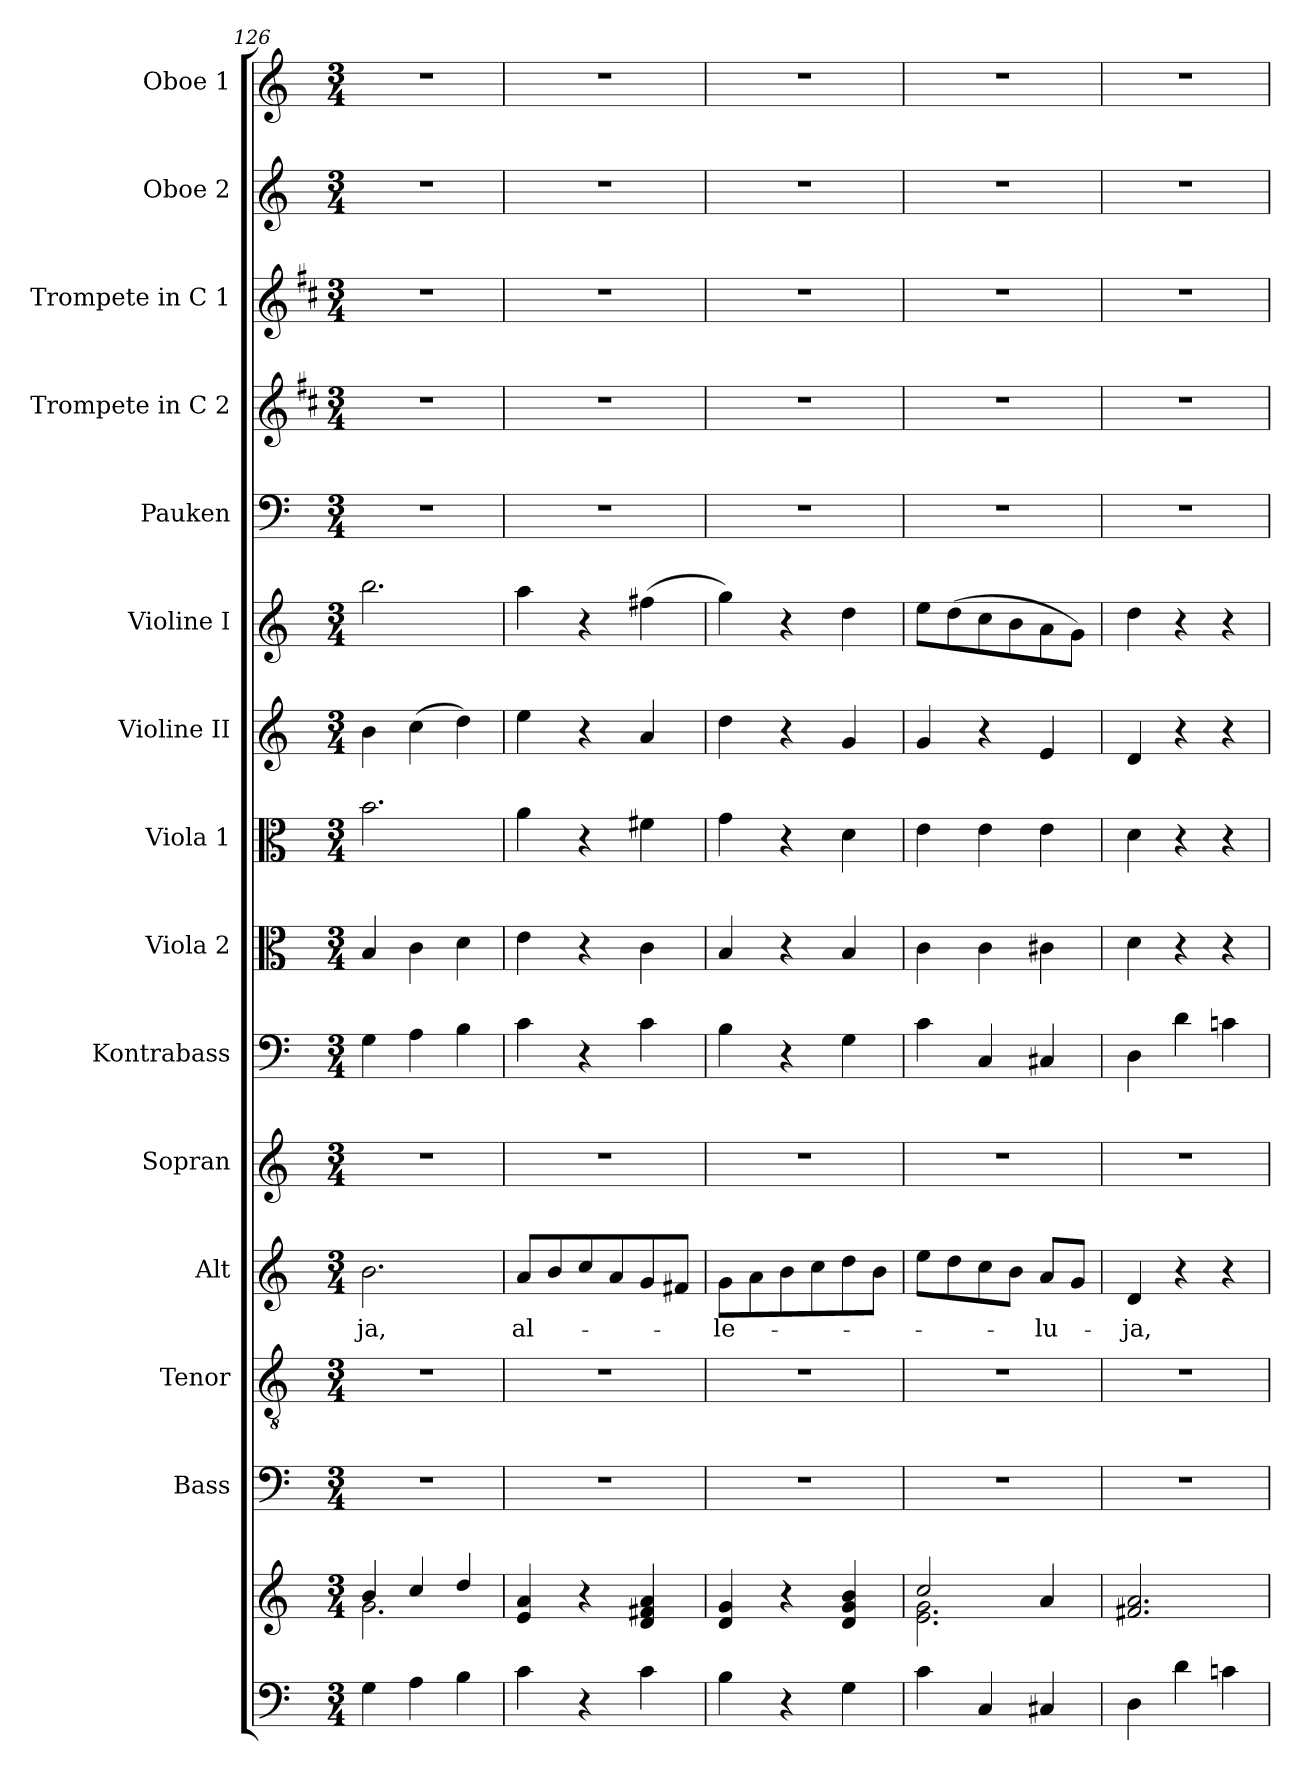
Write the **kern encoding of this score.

**kern	**kern	**kern	**kern	**kern	**text	**kern	**kern	**kern	**kern	**kern	**kern	**kern	**kern	**kern	**kern	**kern
*part15	*part15	*part14	*part13	*part12	*part12	*part11	*part10	*part9	*part8	*part7	*part6	*part5	*part4	*part3	*part2	*part1
*staff16	*staff15	*staff14	*staff13	*staff12	*staff12	*staff11	*staff10	*staff9	*staff8	*staff7	*staff6	*staff5	*staff4	*staff3	*staff2	*staff1
*	*	*I"Bass	*I"Tenor	*I"Alt	*	*I"Sopran	*I"Kontrabass	*I"Viola 2	*I"Viola 1	*I"Violine II	*I"Violine I	*I"Pauken	*I"Trompete in C 2	*I"Trompete in C 1	*I"Oboe 2	*I"Oboe 1
*	*	*I'B.	*I'T.	*I'A.	*	*I'S.	*I'Kb.	*I'Vla. 2	*I'Vla. 1	*I'Vl. II	*I'Vl. I	*I'Pauk.	*I'Trp. C 2	*I'Trp. C 1	*I'Ob. 2	*I'Ob. 1
*clefF4	*clefG2	*clefF4	*clefGv2	*clefG2	*	*clefG2	*clefF4	*clefC3	*clefC3	*clefG2	*clefG2	*clefF4	*clefG2	*clefG2	*clefG2	*clefG2
*	*	*	*	*	*	*	*ITrd7c12	*	*	*	*	*	*ITrd1c2	*ITrd1c2	*	*
*k[]	*k[]	*k[]	*k[]	*k[]	*	*k[]	*k[]	*k[]	*k[]	*k[]	*k[]	*k[]	*k[]	*k[]	*k[]	*k[]
*C:	*C:	*C:	*C:	*C:	*	*C:	*C:	*C:	*C:	*C:	*C:	*C:	*C:	*C:	*C:	*C:
*M3/4	*M3/4	*M3/4	*M3/4	*M3/4	*	*M3/4	*M3/4	*M3/4	*M3/4	*M3/4	*M3/4	*M3/4	*M3/4	*M3/4	*M3/4	*M3/4
=126	=126	=126	=126	=126	=126	=126	=126	=126	=126	=126	=126	=126	=126	=126	=126	=126
*	*^	*	*	*	*	*	*	*	*	*	*	*	*	*	*	*
!	!	!	!	!	!	!LO:LY:b	!	!	!	!	!	!	!	!	!	!	!
4G\	4b/	2.g\	2.r	2.r	2.b\	-ja,	2.r	4GG\	4B/	2.b\	4b\	2.bb\	2.r	2.r	2.r	2.r	2.r
4A\	4cc/	.	.	.	.	.	.	4AA\	4c\	.	(>4cc\	.	.	.	.	.	.
4B\	4dd/	.	.	.	.	.	.	4BB\	4d\	.	4dd\)	.	.	.	.	.	.
*	*v	*v	*	*	*	*	*	*	*	*	*	*	*	*	*	*	*
=127	=127	=127	=127	=127	=127	=127	=127	=127	=127	=127	=127	=127	=127	=127	=127	=127
!	!	!	!	!	!LO:LY:b	!	!	!	!	!	!	!	!	!	!	!
4c\	4e/ 4a/	2.r	2.r	8a/L	al-	2.r	4C\	4e\	4a\	4ee\	4aa\	2.r	2.r	2.r	2.r	2.r
.	.	.	.	8b/	.	.	.	.	.	.	.	.	.	.	.	.
4r	4r	.	.	8cc/	.	.	4r	4r	4r	4r	4r	.	.	.	.	.
.	.	.	.	8a/	.	.	.	.	.	.	.	.	.	.	.	.
4c\	4d/ 4f#X/ 4a/	.	.	8g/	.	.	4C\	4c\	4f#X\	4a/	(>4ff#X\	.	.	.	.	.
.	.	.	.	8f#X/J	.	.	.	.	.	.	.	.	.	.	.	.
=128	=128	=128	=128	=128	=128	=128	=128	=128	=128	=128	=128	=128	=128	=128	=128	=128
!	!	!	!	!	!LO:LY:b	!	!	!	!	!	!	!	!	!	!	!
4B\	4d/ 4g/	2.r	2.r	8g\L	-le-	2.r	4BB\	4B/	4g\	4dd\	4gg\)	2.r	2.r	2.r	2.r	2.r
.	.	.	.	8a\	.	.	.	.	.	.	.	.	.	.	.	.
4r	4r	.	.	8b\	.	.	4r	4r	4r	4r	4r	.	.	.	.	.
.	.	.	.	8cc\	.	.	.	.	.	.	.	.	.	.	.	.
4G\	4d/ 4g/ 4b/	.	.	8dd\	.	.	4GG\	4B/	4d\	4g/	4dd\	.	.	.	.	.
.	.	.	.	8b\J	.	.	.	.	.	.	.	.	.	.	.	.
=129	=129	=129	=129	=129	=129	=129	=129	=129	=129	=129	=129	=129	=129	=129	=129	=129
*	*^	*	*	*	*	*	*	*	*	*	*	*	*	*	*	*
4c\	2cc/	2.e\ 2.g\	2.r	2.r	8ee\L	.	2.r	4C\	4c\	4e\	4g/	8ee\L	2.r	2.r	2.r	2.r	2.r
.	.	.	.	.	8dd\	.	.	.	.	.	.	(>8dd\	.	.	.	.	.
4C/	.	.	.	.	8cc\	.	.	4CC/	4c\	4e\	4r	8cc\	.	.	.	.	.
.	.	.	.	.	8b\J	.	.	.	.	.	.	8b\	.	.	.	.	.
!	!	!	!	!	!	!LO:LY:b	!	!	!	!	!	!	!	!	!	!	!
4C#X/	4a/	.	.	.	8a/L	-lu-	.	4CC#X/	4c#X\	4e\	4e/	8a\	.	.	.	.	.
.	.	.	.	.	8g/J	.	.	.	.	.	.	8g\J)	.	.	.	.	.
*	*v	*v	*	*	*	*	*	*	*	*	*	*	*	*	*	*	*
=130	=130	=130	=130	=130	=130	=130	=130	=130	=130	=130	=130	=130	=130	=130	=130	=130
!	!	!	!	!	!LO:LY:b	!	!	!	!	!	!	!	!	!	!	!
4D\	2.f#X/ 2.a/	2.r	2.r	4d/	-ja,	2.r	4DD\	4d\	4d\	4d/	4dd\	2.r	2.r	2.r	2.r	2.r
4d\	.	.	.	4r	.	.	4D\	4r	4r	4r	4r	.	.	.	.	.
4cn\	.	.	.	4r	.	.	4Cn\	4r	4r	4r	4r	.	.	.	.	.
=	=	=	=	=	=	=	=	=	=	=	=	=	=	=	=	=
*-	*-	*-	*-	*-	*-	*-	*-	*-	*-	*-	*-	*-	*-	*-	*-	*-
